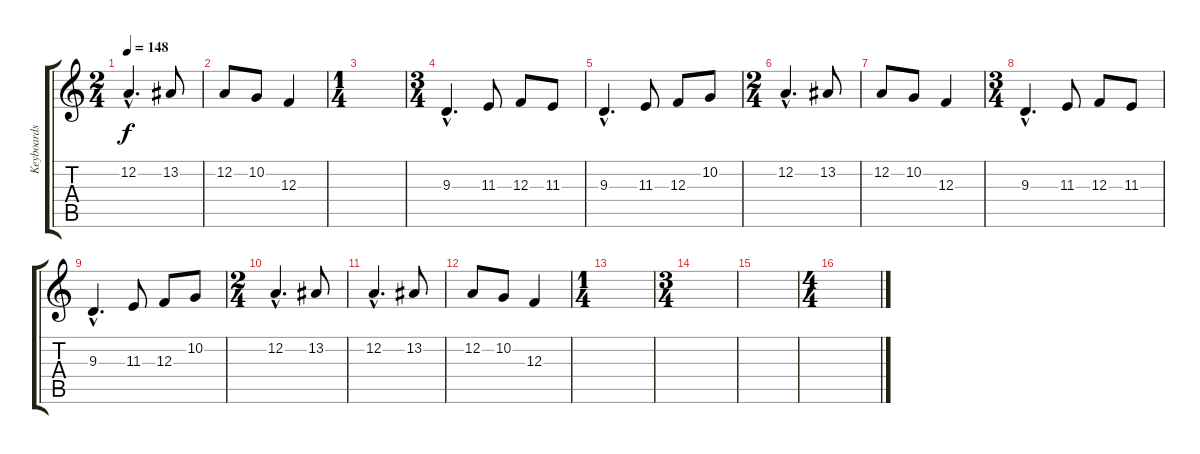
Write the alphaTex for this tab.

\track ("Keyboards" "Keyboards") {instrument lead2sawtooth}
\staff {score tabs}
\tuning (D4 A3 F3 C3 G2 C2) {hide}
\ts (2 4)
\tempo 148
\clef g2
\ks c
12.2{hac}.4{d dy f} 13.2.8 |
12.2.8 10.2.8 12.3.4 |
\ts (1 4)
|
\ts (3 4)
9.3{hac}.4{d} 11.3.8 12.3.8 11.3.8 |
9.3{hac}.4{d} 11.3.8 12.3.8 10.2.8 |
\ts (2 4)
12.2{hac}.4{d} 13.2.8 |
12.2.8 10.2.8 12.3.4 |
\ts (3 4)
9.3{hac}.4{d} 11.3.8 12.3.8 11.3.8 |
9.3{hac}.4{d} 11.3.8 12.3.8 10.2.8 |
\ts (2 4)
12.2{hac}.4{d} 13.2.8 |
12.2{hac}.4{d} 13.2.8 |
12.2.8 10.2.8 12.3.4 |
\ts (1 4)
|
\ts (3 4)
|
|
\ts (4 4)
